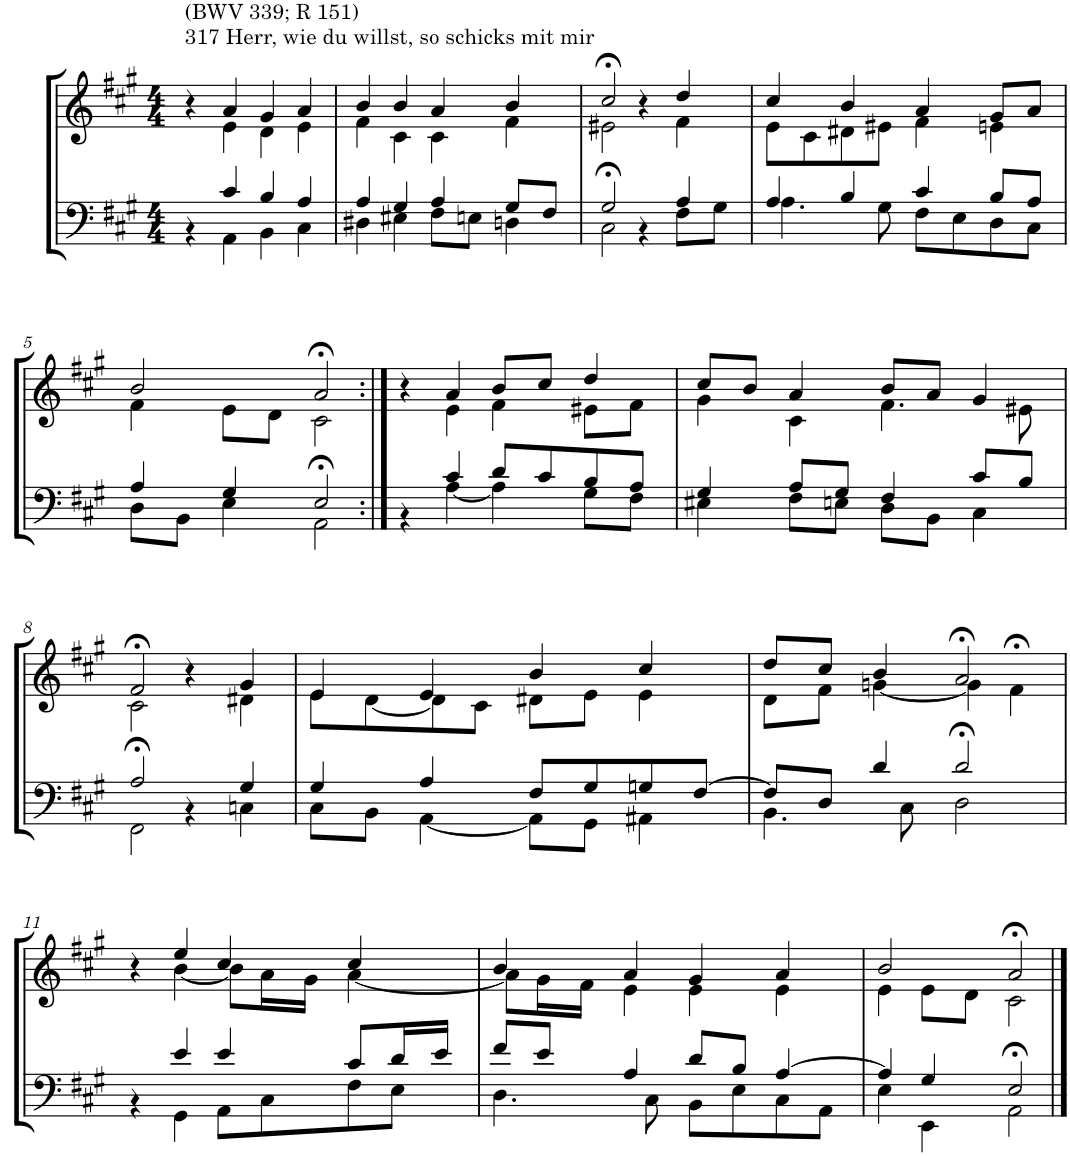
**kern	**kern
*part2	*part1
*staff2	*staff1
*I"Tenor/Baß	*I"Sopran/Alt
*clefF4	*clefG2
*k[f#c#g#]	*k[f#c#g#]
*M4/4	*M4/4
=1	=1
*^	*^
!	!	!LO:TX:a:t=317 Herr, wie du willst, so schicks mit mir	!
!	!	!LO:TX:a:t=(BWV 339; R 151)	!
4ryy	4r	4r	4ryy
4c#/	4AA\	4a/	4e\
4B/	4BB\	4g#/	4d\
4A/	4C#\	4a/	4e\
=2	=2	=2	=2
4A/	4D#X\	4b/	4f#\
4G#/	4E#X\	4b/	4c#\
4A/	8F#\L	4a/	4c#\
.	8En\J	.	.
8G#/L	4Dn\	4b/	4f#\
8F#/J	.	.	.
=3	=3	=3	=3
2G#/	2C#>\	2cc#>/	2e#X\
4ryy	4r	4r	4ryy
4A/	8F#\L	4dd/	4f#\
.	8G#\J	.	.
=4	=4	=4	=4
4A/	4.A\	4cc#/	8e\L
.	.	.	8c#\
4B/	.	4b/	8d#X\
.	8G#\	.	8e#X\J
4c#/	8F#\L	4a/	4f#\
.	8E\	.	.
8B/L	8D\	8g#/L	4en\
8A/J	8C#\J	8a/J	.
!!LO:LB:g=z	!!
=5	=5	=5	=5
4A/	8D\L	2b/	4f#\
.	8BB\J	.	.
4G#/	4E\	.	8e\L
.	.	.	8d\J
2E/	2AA>\	2a>/	2c#\
=6:|!	=6:|!	=6:|!	=6:|!
4ryy	4r	4r	4ryy
4c#/	[4A\	4a/	4e\
8d/L	4A\]	8b/L	4f#\
8c#/	.	8cc#/J	.
8B/	8G#\L	4dd/	8e#X\L
8A/J	8F#\J	.	8f#\J
=7	=7	=7	=7
4G#/	4E#X\	8cc#/L	4g#\
.	.	8b/J	.
8A/L	8F#\L	4a/	4c#\
8G#/J	8En\J	.	.
4F#/	8D\L	8b/L	4.f#\
.	8BB\J	8a/J	.
8c#/L	4C#\	4g#/	.
8B/J	.	.	8e#X\
!!LO:LB:g=z	!!
=8	=8	=8	=8
2A/	2FF#>\	2f#>/	2c#\
4ryy	4r	4r	4ryy
4G#/	4Cn\	4g#/	4d#X\
=9	=9	=9	=9
4G#/	8C#\L	4e/	8e\L
.	8BB\J	.	[8d\
4A/	[4AA\	4e/	8d\]
.	.	.	8c#\J
8F#/L	8AA\L]	4b/	8d#X\L
8G#/	8GG#\J	.	8e\J
8Gn/	4AA#X\	4cc#/	4e\
[8F#/J	.	.	.
=10	=10	=10	=10
8F#/L]	4.BB\	8dd/L	8d\L
8D/J	.	8cc#/J	8f#\J
4d/	.	4b/	[4gn\
.	8C#\	.	.
2d/	2D>\	2a>/	4g\]
.	.	.	4f#>\
!!LO:LB:g=z	!!
=11	=11	=11	=11
4ryy	4r	4r	4ryy
4e/	4GG#\	4ee/	[4b\
4e/	8AA\L	4cc#/	8b\L]
.	8C#\	.	16a\L
.	.	.	16g#\JJ
8c#/L	8F#\	4cc#/	[4a\
16d/L	8E\J	.	.
16e/JJ	.	.	.
=12	=12	=12	=12
8f#/L	4.D\	4b/	8a\L]
8e/J	.	.	16g#\L
.	.	.	16f#\JJ
4A/	.	4a/	4e\
.	8C#\	.	.
8d/L	8BB\L	4g#/	4e\
8B/J	8E\	.	.
[4A/	8C#\	4a/	4e\
.	8AA\J	.	.
=13	=13	=13	=13
4A/]	4E\	2b/	4e\
4G#/	4EE\	.	8e\L
.	.	.	8d\J
2E/	2AA>\	2a>/	2c#\
*v	*v	*	*
*	*v	*v
==	==
*-	*-
